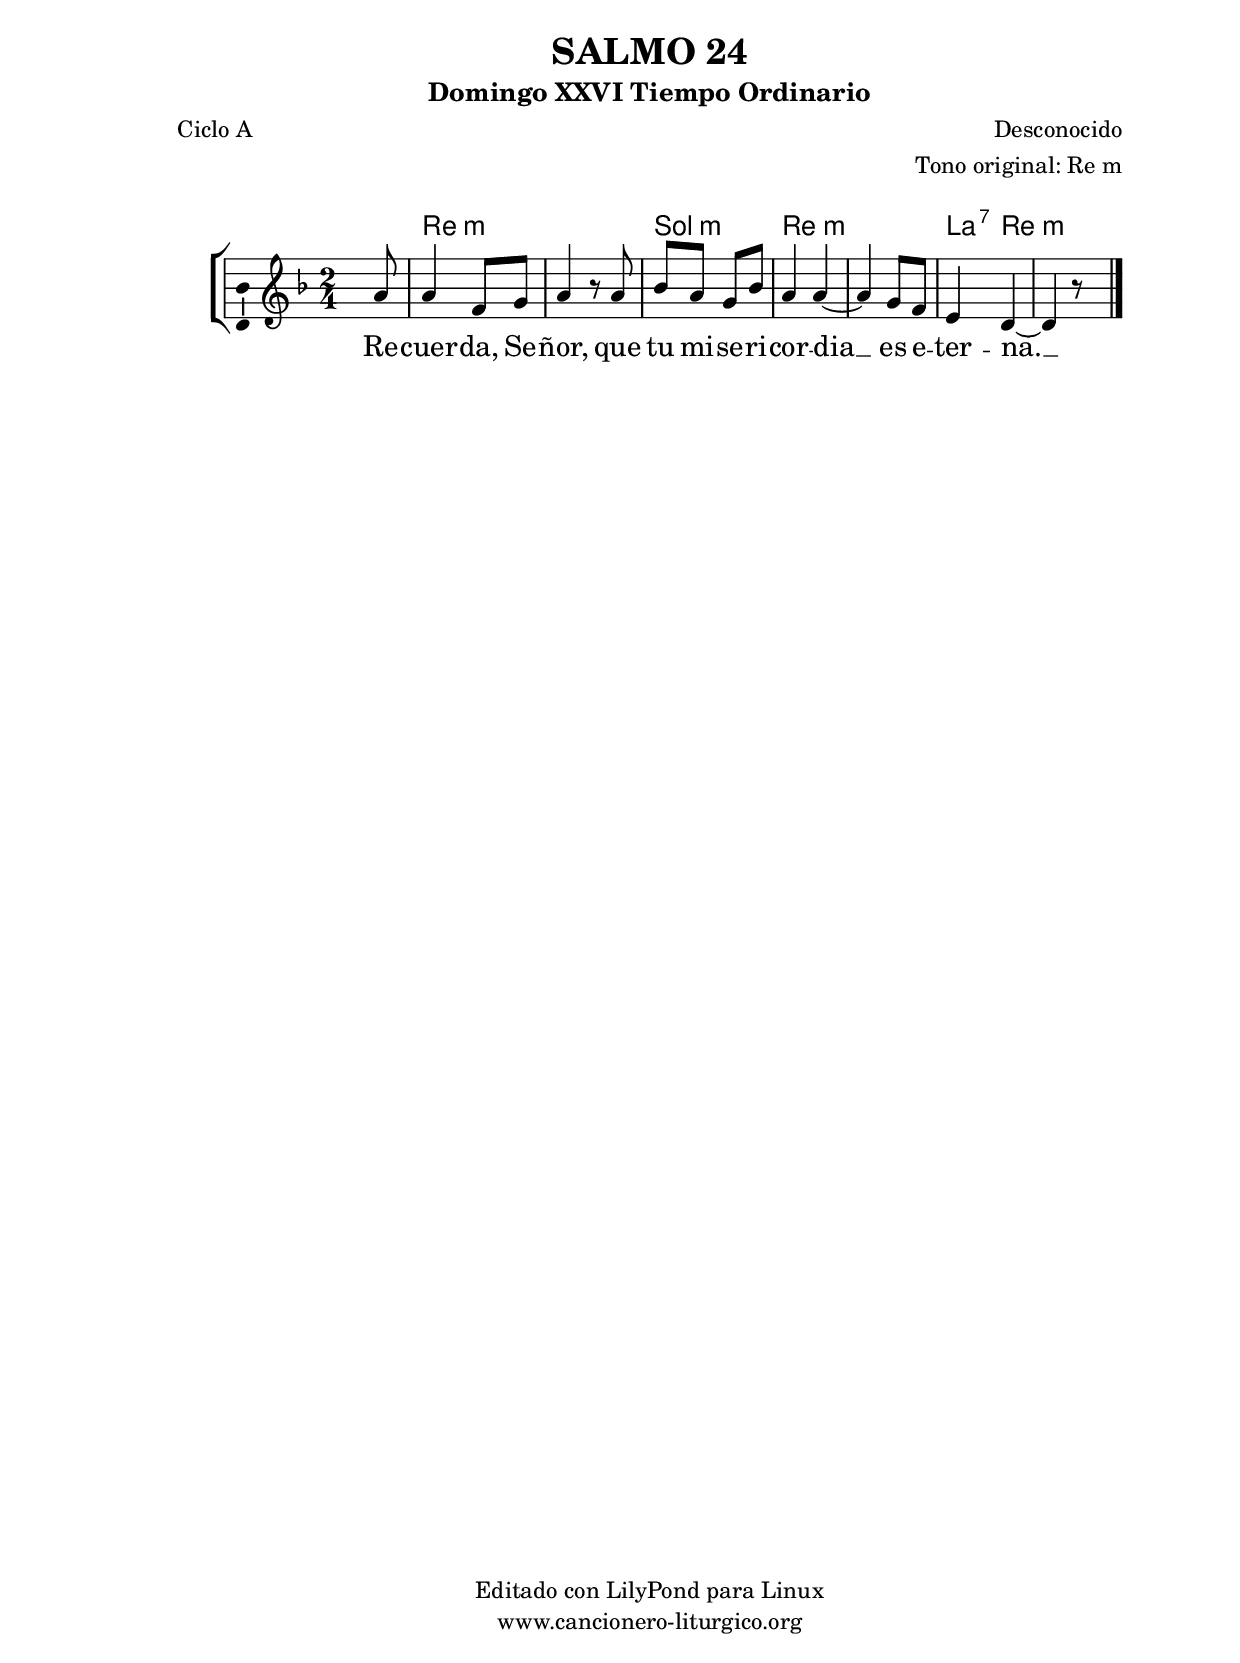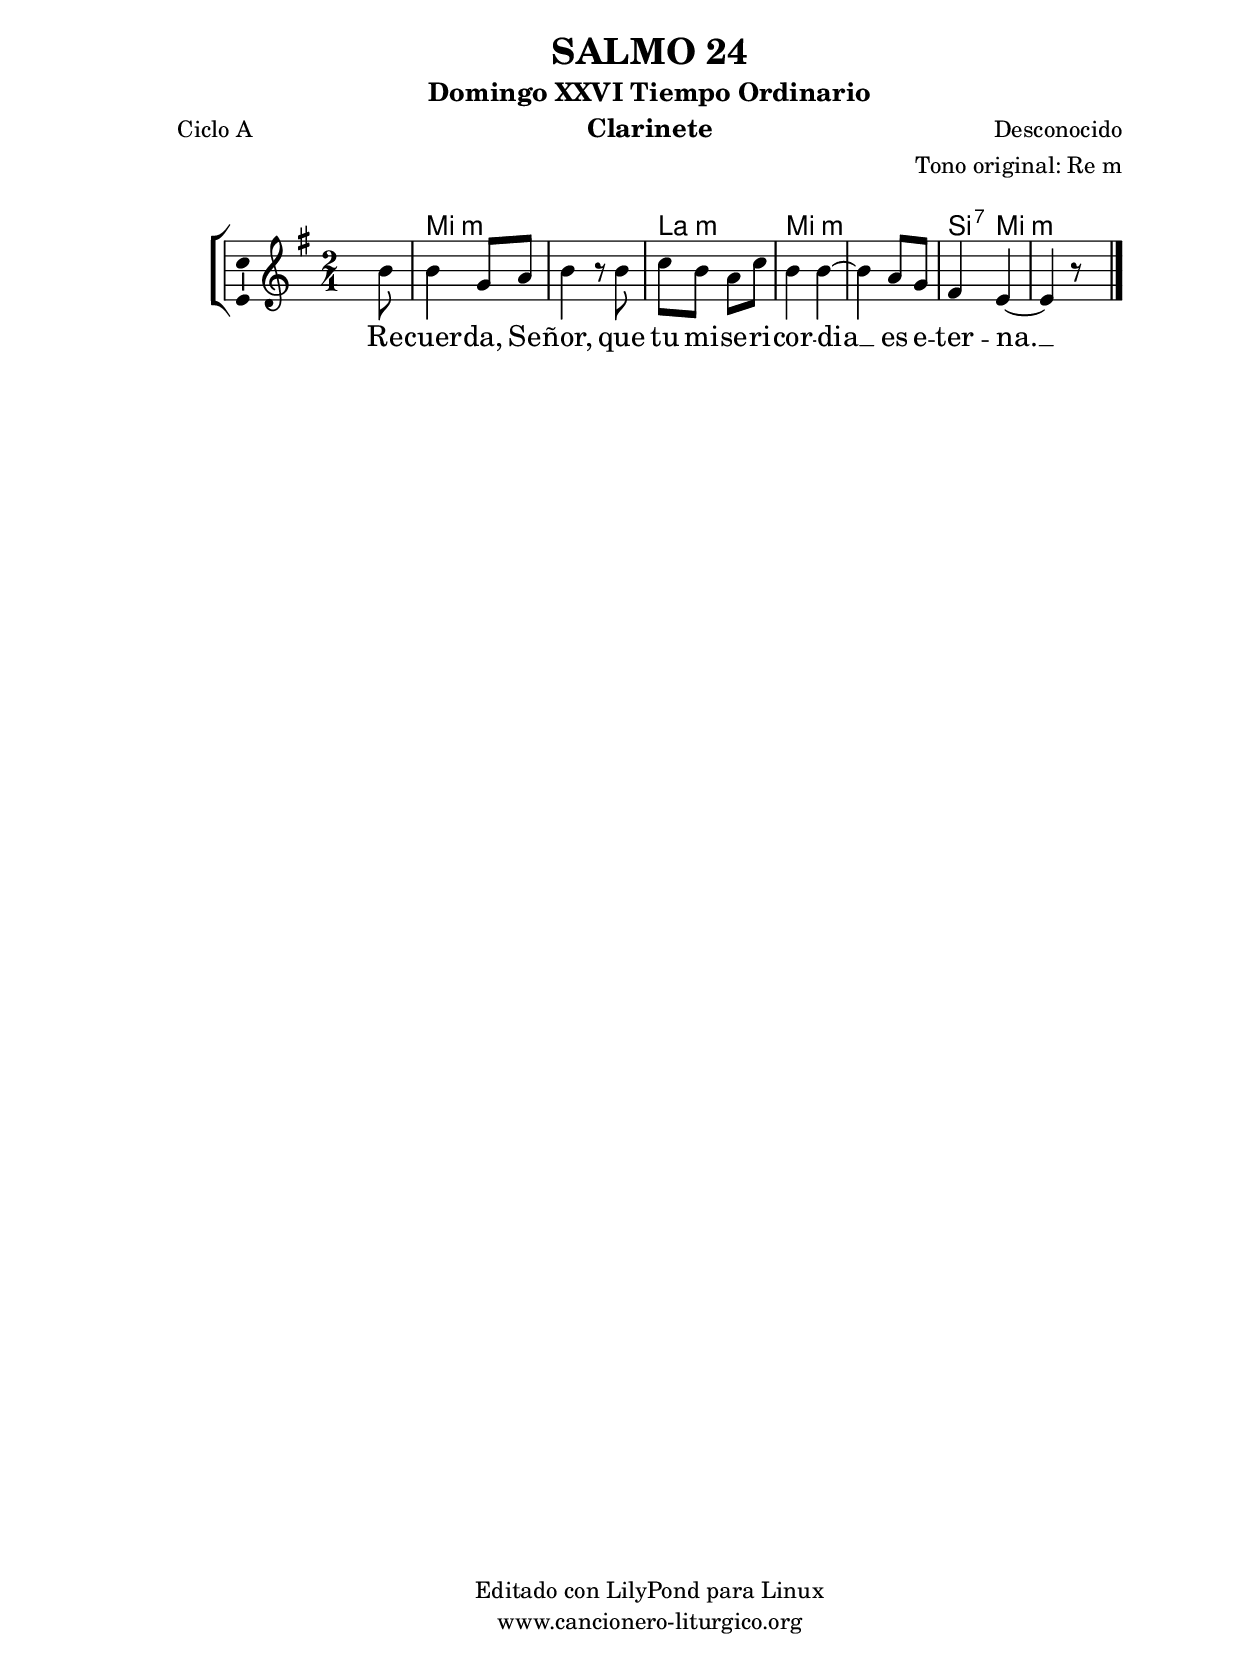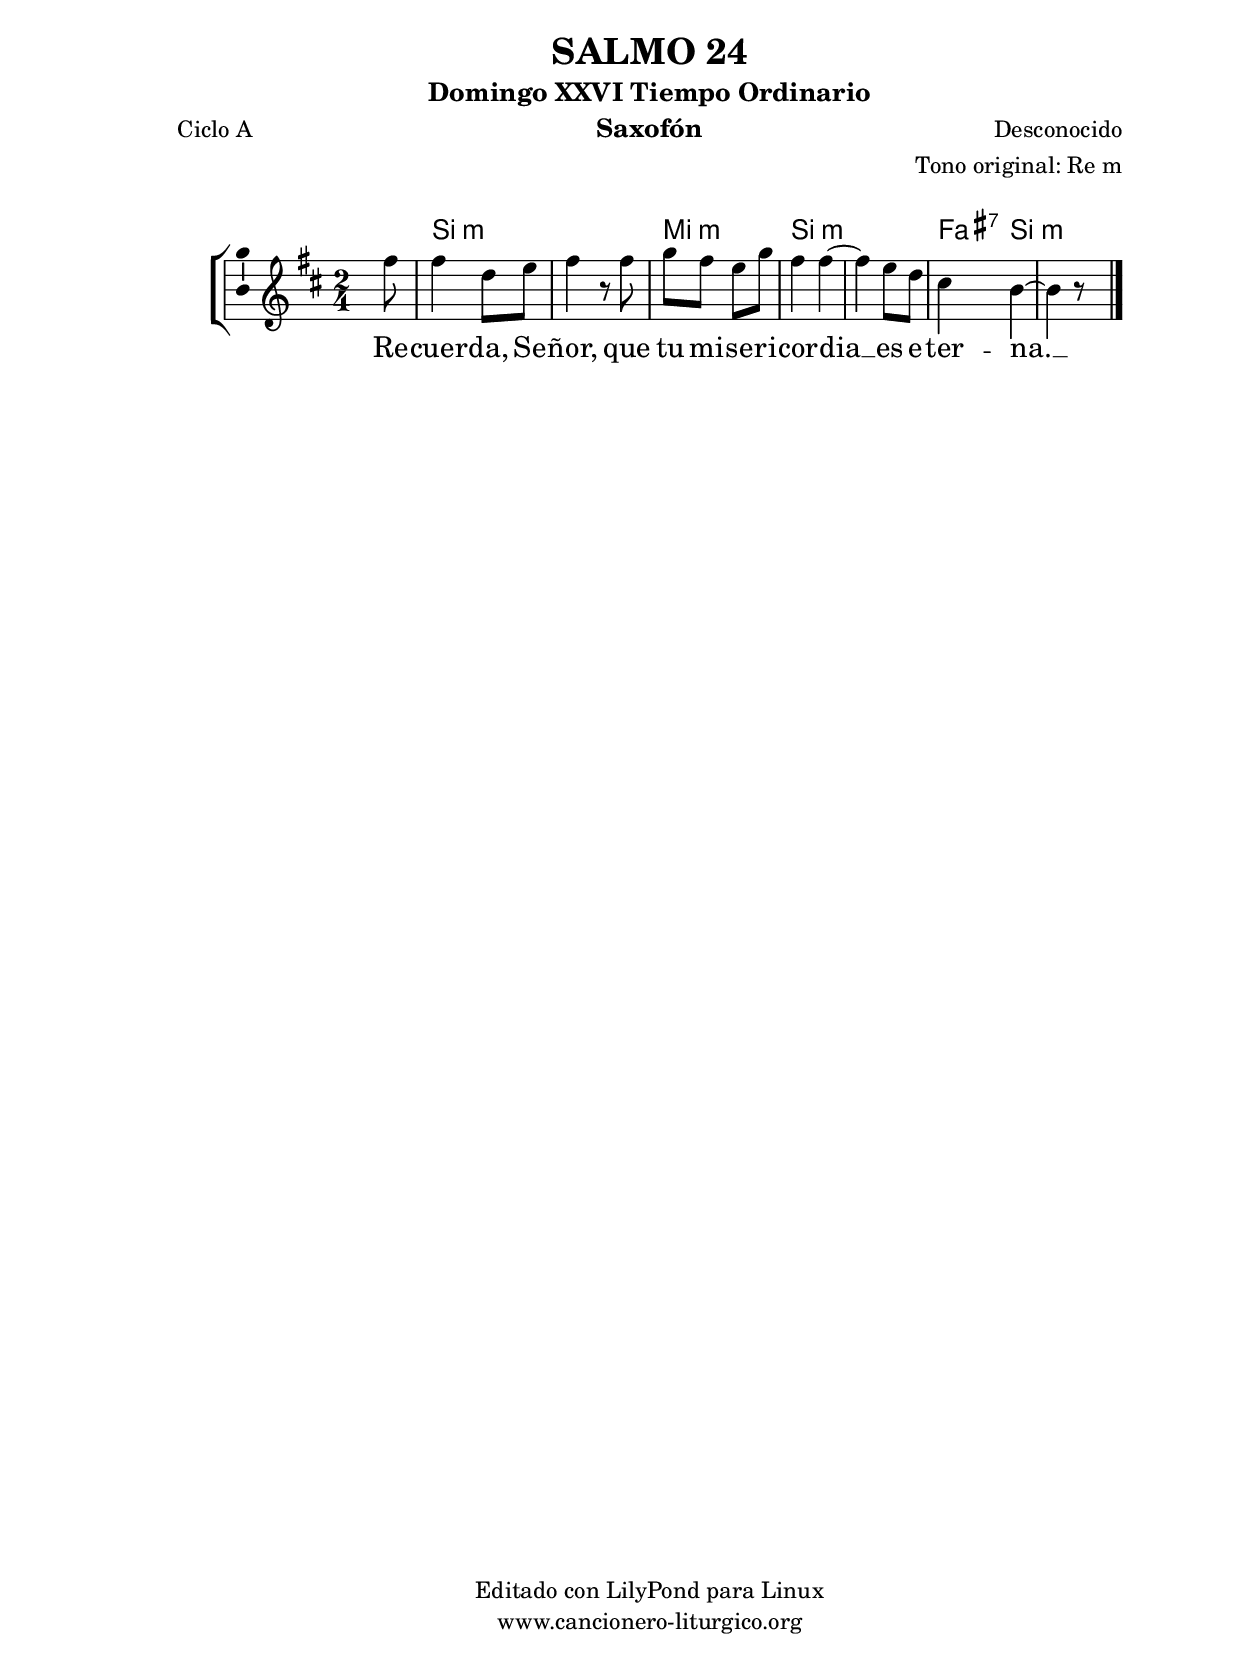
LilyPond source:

%
%para convertir .midi en .wav:
%timidity filename.midi -Ow -o finename.wav
%
%
%Para convertir de .wav a .mp3:
%lame -h -m j filename.wav
%
%
%para escuchar el midi:
%timidity nombrefichero.midi
%


%versión de lilypond para la que se ha escrito esta partitura:
\version "2.16.0"

	%Tamaño papel
	#(set-default-paper-size "a4")
	%Tamaño partitura
	#(set-global-staff-size 20)
	%No responde al pulsar sobre una nota
	#(ly:set-option 'point-and-click #f)

%parámetros del encabezamiento:
\header {
	title = "SALMO 24"
	subtitle = "Domingo XXVI Tiempo Ordinario"
	composer = "Desconocido"
	poet = "Ciclo A"
	meter = ""
	arranger = "Tono original: Re m"
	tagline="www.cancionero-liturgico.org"
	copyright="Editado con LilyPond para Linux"
	tiempo = "Ordinario"
	usos = "Salmo"
	letra = "Recuerda, Señor, que tu misericordia es eterna."
	}

%parámetros asociados al papel:
\paper  {
	oddHeaderMarkup = \markup {\fill-line { \on-the-fly #not-first-page \fromproperty #'header:title \on-the-fly #not-first-page \fromproperty #'header:composer }}
	evenHeaderMarkup = \markup {\fill-line { \fromproperty #'header:composer \fromproperty #'header:title }}
	#(set-paper-size "a4")
	print-page-number = ##f
	first-page-number = 1
	print-first-page-number = ##f
%	head-separation = 3.0 \cm
	top-margin = 2.0 \cm
	bottom-margin = 0.5\cm
%%%	bottom-margin = -1.0\cm
	left-margin = 3.0 \cm
	line-width = 16.0 \cm 
	indent = 8\mm
	interscoreline = 2.\mm
	between-system-space = 15\mm
%	para que las partituras no llenen la hoja:
	ragged-bottom = ##t
%	idem para la última hoja:
	ragged-last-bottom = ##f
%	para que las partituras llenen el ancho del papel:
	ragged-last = ##f
	after-title-space = 2.5 \cm
%page-count=1
%system-count=8

	%Flexible Vertical Spacing
%	markup-markup-spacing =
%	#'((basic-distance . 15) (minimum-distance . 15) (padding . 3))
	markup-system-spacing =
	#'((basic-distance . 15) (minimum-distance . 15) (padding . 3))
	system-system-spacing =
	#'((basic-distance . 15) (minimum-distance . 15) (padding . 3))
	score-system-spacing =
	#'((basic-distance . 15) (minimum-distance . 15) (padding . 5))
%	top-system-spacing = % header
%	#'((basic-distance . 8) (minimum-distance . 0) (padding . 3))
%	top-markup-spacing =
%	#'((basic-distance . 20) (minimum-distance . 20) (padding . 3))
	last-bottom-spacing = % footer
	#'((basic-distance . 5) (minimum-distance . 5) (padding . 3))
%	score-markup-spacing =
%	#'((basic-distance . 16) (minimum-distance . 13) (padding . 3))

	}


%parámetros que afectan a toda la partitura:
global =  {
	%clave de sol (G):
	\clef G
	%armadura:
%	\transpose ees c
	\key d \minor
	\tempo 4=80
	\set Score.tempoHideNote = ##t
	}


acordes = {
	\italianChords
	\chordmode {
%	\transpose ees c
{

s2
d2:m d:m g:m d:m d:m a4:7 d:m s2

	}
	}
}

melodia = 
%\transpose ees c
{
	\relative c''{
	\time 2/4
%	\partial 4*1

s4 s8 a8
a4 f8 g
a4 r8 a8
bes8 a g bes
a4 a~
a4 g8 f
e4 d~
d4 r8 s8

	\bar "|."
	}
	}


texto = \lyricmode {
Re -- cuer -- da, Se -- ñor, que tu mi -- se -- ri -- cor -- dia __ es e -- ter -- na. __
	}


acordesStaff = \context ChordNames = acordesStaff <<
	\set chordChanges = ##t
	\acordes
	>>


vozStaff = \context Voice = vozStaff
\with {\consists "Ambitus_engraver"}
<<
%	\set Staff.instrumentName = ""
%	\set Staff.shortInstrumentName = ""
%	\set Staff.midiInstrument = #"clarinet"
%	\set Staff.midiInstrument = #"cello"
%	\set Staff.midiInstrument = #"flute"
	\set Staff.midiInstrument = #"electric guitar (jazz)"
%	\set Staff.midiInstrument = #"english horn"
%	\set Staff.midiInstrument = #"violin"
%	\set Staff.midiInstrument = #"glockenspiel"
	\set Staff.midiMinimumVolume = #0.7
	\set Staff.midiMaximumVolume = #0.9
	\global
	\melodia
	>>


textoStaff = \context Lyrics = textoStaff <<
	\lyricsto vozStaff \texto
	>>

\book {
	\score {
		\context ChoirStaff {
			\override StaffGroup.SystemStartBracket #'collapse-height = #1
			\override Score.SystemStartBar #'collapse-height = #1
			<<
			\acordesStaff
			\vozStaff
			\textoStaff
			>>
			}
		\layout {
	    		\context {
				\Lyrics
				\override LyricText #'font-size = #2
				}
	   		 \context {
				\Score
				%fontSize = #3
				\override StaffSymbol #'staff-space = #(magstep +3)
				%\override Beam #'thickness = #0.55
				%\override SpacingSpanner #'spacing-increment = #1.0
				%\override Slur #'height-limit = #1.5
				}
			}
		}
	\score {
		\unfoldRepeats
		\context ChoirStaff {
			<<
			\acordesStaff
			\vozStaff
			>>
			}
		\midi {
	  		\context {
	  			\Score
				tempoWholesPerMinute = #(ly:make-moment 70 4)
				}
			}
		}
	}

%Partitura para clarinete
#(define output-suffix "C")
\book {
	\header{
		instrument = "Clarinete"
		}
	\score {
		\context ChoirStaff {
			\override StaffGroup.SystemStartBracket #'collapse-height = #1
			\override Score.SystemStartBar #'collapse-height = #1
\transpose c d
			<<
			\acordesStaff
			\vozStaff
			\textoStaff
			>>
			}
		\layout {
	    		\context {
				\Lyrics
				\override LyricText #'font-size = #2
				}
	   		 \context {
				\Score
				%fontSize = #3
				\override StaffSymbol #'staff-space = #(magstep +3)
				%\override Beam #'thickness = #0.55
				%\override SpacingSpanner #'spacing-increment = #1.0
				%\override Slur #'height-limit = #1.5
				}
			}
		}
	}

%Partitura para saxofón
#(define output-suffix "S")
\book {
	\header{
		instrument = "Saxofón"
		}
	\score {
		\context ChoirStaff {
			\override StaffGroup.SystemStartBracket #'collapse-height = #1
			\override Score.SystemStartBar #'collapse-height = #1
\transpose c a
			<<
			\acordesStaff
			\vozStaff
			\textoStaff
			>>
			}
		\layout {
	    		\context {
				\Lyrics
				\override LyricText #'font-size = #2
				}
	   		 \context {
				\Score
				%fontSize = #3
				\override StaffSymbol #'staff-space = #(magstep +3)
				%\override Beam #'thickness = #0.55
				%\override SpacingSpanner #'spacing-increment = #1.0
				%\override Slur #'height-limit = #1.5
				}
			}
		}
	}

